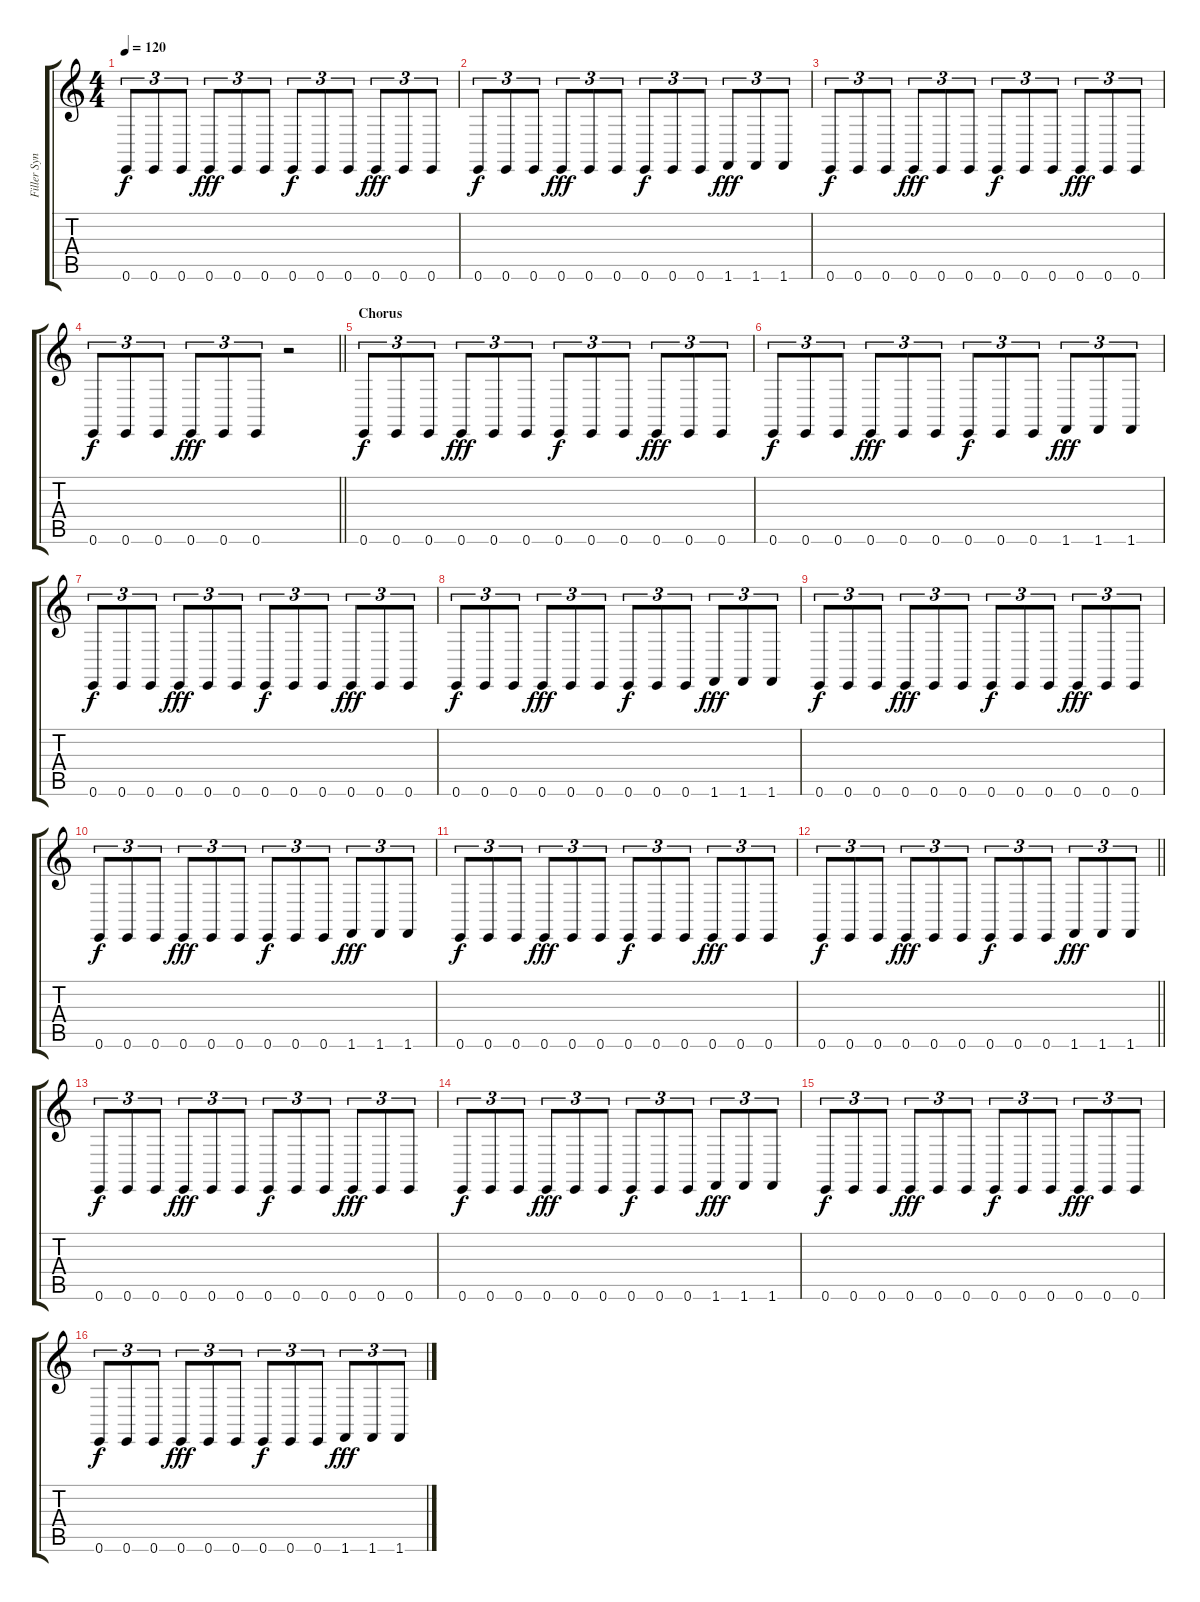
\track ("Filler Synth" "Filler Syn") {instrument lead2sawtooth}
\staff {score tabs}
\tuning (E4 B3 G3 D3 A2 E2) {hide}
\ts (4 4)
\tempo 120
\clef g2
\ks c
0.6.8{tu (3 2) dy f} 0.6.8{tu (3 2)} 0.6.8{tu (3 2)} 0.6.8{tu (3 2) dy fff} 0.6.8{tu (3 2)} 0.6.8{tu (3 2)} 0.6.8{tu (3 2) dy f} 0.6.8{tu (3 2)} 0.6.8{tu (3 2)} 0.6.8{tu (3 2) dy fff} 0.6.8{tu (3 2)} 0.6.8{tu (3 2)} |
0.6.8{tu (3 2) dy f} 0.6.8{tu (3 2)} 0.6.8{tu (3 2)} 0.6.8{tu (3 2) dy fff} 0.6.8{tu (3 2)} 0.6.8{tu (3 2)} 0.6.8{tu (3 2) dy f} 0.6.8{tu (3 2)} 0.6.8{tu (3 2)} 1.6.8{tu (3 2) dy fff} 1.6.8{tu (3 2)} 1.6.8{tu (3 2)} |
0.6.8{tu (3 2) dy f} 0.6.8{tu (3 2)} 0.6.8{tu (3 2)} 0.6.8{tu (3 2) dy fff} 0.6.8{tu (3 2)} 0.6.8{tu (3 2)} 0.6.8{tu (3 2) dy f} 0.6.8{tu (3 2)} 0.6.8{tu (3 2)} 0.6.8{tu (3 2) dy fff} 0.6.8{tu (3 2)} 0.6.8{tu (3 2)} |
\barLineRight lightlight
0.6.8{tu (3 2) dy f} 0.6.8{tu (3 2)} 0.6.8{tu (3 2)} 0.6.8{tu (3 2) dy fff} 0.6.8{tu (3 2)} 0.6.8{tu (3 2)} r.2 |
\section ("" "Chorus")
0.6.8{tu (3 2) dy f} 0.6.8{tu (3 2)} 0.6.8{tu (3 2)} 0.6.8{tu (3 2) dy fff} 0.6.8{tu (3 2)} 0.6.8{tu (3 2)} 0.6.8{tu (3 2) dy f} 0.6.8{tu (3 2)} 0.6.8{tu (3 2)} 0.6.8{tu (3 2) dy fff} 0.6.8{tu (3 2)} 0.6.8{tu (3 2)} |
0.6.8{tu (3 2) dy f} 0.6.8{tu (3 2)} 0.6.8{tu (3 2)} 0.6.8{tu (3 2) dy fff} 0.6.8{tu (3 2)} 0.6.8{tu (3 2)} 0.6.8{tu (3 2) dy f} 0.6.8{tu (3 2)} 0.6.8{tu (3 2)} 1.6.8{tu (3 2) dy fff} 1.6.8{tu (3 2)} 1.6.8{tu (3 2)} |
0.6.8{tu (3 2) dy f} 0.6.8{tu (3 2)} 0.6.8{tu (3 2)} 0.6.8{tu (3 2) dy fff} 0.6.8{tu (3 2)} 0.6.8{tu (3 2)} 0.6.8{tu (3 2) dy f} 0.6.8{tu (3 2)} 0.6.8{tu (3 2)} 0.6.8{tu (3 2) dy fff} 0.6.8{tu (3 2)} 0.6.8{tu (3 2)} |
0.6.8{tu (3 2) dy f} 0.6.8{tu (3 2)} 0.6.8{tu (3 2)} 0.6.8{tu (3 2) dy fff} 0.6.8{tu (3 2)} 0.6.8{tu (3 2)} 0.6.8{tu (3 2) dy f} 0.6.8{tu (3 2)} 0.6.8{tu (3 2)} 1.6.8{tu (3 2) dy fff} 1.6.8{tu (3 2)} 1.6.8{tu (3 2)} |
0.6.8{tu (3 2) dy f} 0.6.8{tu (3 2)} 0.6.8{tu (3 2)} 0.6.8{tu (3 2) dy fff} 0.6.8{tu (3 2)} 0.6.8{tu (3 2)} 0.6.8{tu (3 2) dy f} 0.6.8{tu (3 2)} 0.6.8{tu (3 2)} 0.6.8{tu (3 2) dy fff} 0.6.8{tu (3 2)} 0.6.8{tu (3 2)} |
0.6.8{tu (3 2) dy f} 0.6.8{tu (3 2)} 0.6.8{tu (3 2)} 0.6.8{tu (3 2) dy fff} 0.6.8{tu (3 2)} 0.6.8{tu (3 2)} 0.6.8{tu (3 2) dy f} 0.6.8{tu (3 2)} 0.6.8{tu (3 2)} 1.6.8{tu (3 2) dy fff} 1.6.8{tu (3 2)} 1.6.8{tu (3 2)} |
0.6.8{tu (3 2) dy f} 0.6.8{tu (3 2)} 0.6.8{tu (3 2)} 0.6.8{tu (3 2) dy fff} 0.6.8{tu (3 2)} 0.6.8{tu (3 2)} 0.6.8{tu (3 2) dy f} 0.6.8{tu (3 2)} 0.6.8{tu (3 2)} 0.6.8{tu (3 2) dy fff} 0.6.8{tu (3 2)} 0.6.8{tu (3 2)} |
\barLineRight lightlight
0.6.8{tu (3 2) dy f} 0.6.8{tu (3 2)} 0.6.8{tu (3 2)} 0.6.8{tu (3 2) dy fff} 0.6.8{tu (3 2)} 0.6.8{tu (3 2)} 0.6.8{tu (3 2) dy f} 0.6.8{tu (3 2)} 0.6.8{tu (3 2)} 1.6.8{tu (3 2) dy fff} 1.6.8{tu (3 2)} 1.6.8{tu (3 2)} |
0.6.8{tu (3 2) dy f} 0.6.8{tu (3 2)} 0.6.8{tu (3 2)} 0.6.8{tu (3 2) dy fff} 0.6.8{tu (3 2)} 0.6.8{tu (3 2)} 0.6.8{tu (3 2) dy f} 0.6.8{tu (3 2)} 0.6.8{tu (3 2)} 0.6.8{tu (3 2) dy fff} 0.6.8{tu (3 2)} 0.6.8{tu (3 2)} |
0.6.8{tu (3 2) dy f} 0.6.8{tu (3 2)} 0.6.8{tu (3 2)} 0.6.8{tu (3 2) dy fff} 0.6.8{tu (3 2)} 0.6.8{tu (3 2)} 0.6.8{tu (3 2) dy f} 0.6.8{tu (3 2)} 0.6.8{tu (3 2)} 1.6.8{tu (3 2) dy fff} 1.6.8{tu (3 2)} 1.6.8{tu (3 2)} |
0.6.8{tu (3 2) dy f} 0.6.8{tu (3 2)} 0.6.8{tu (3 2)} 0.6.8{tu (3 2) dy fff} 0.6.8{tu (3 2)} 0.6.8{tu (3 2)} 0.6.8{tu (3 2) dy f} 0.6.8{tu (3 2)} 0.6.8{tu (3 2)} 0.6.8{tu (3 2) dy fff} 0.6.8{tu (3 2)} 0.6.8{tu (3 2)} |
0.6.8{tu (3 2) dy f} 0.6.8{tu (3 2)} 0.6.8{tu (3 2)} 0.6.8{tu (3 2) dy fff} 0.6.8{tu (3 2)} 0.6.8{tu (3 2)} 0.6.8{tu (3 2) dy f} 0.6.8{tu (3 2)} 0.6.8{tu (3 2)} 1.6.8{tu (3 2) dy fff} 1.6.8{tu (3 2)} 1.6.8{tu (3 2)}
